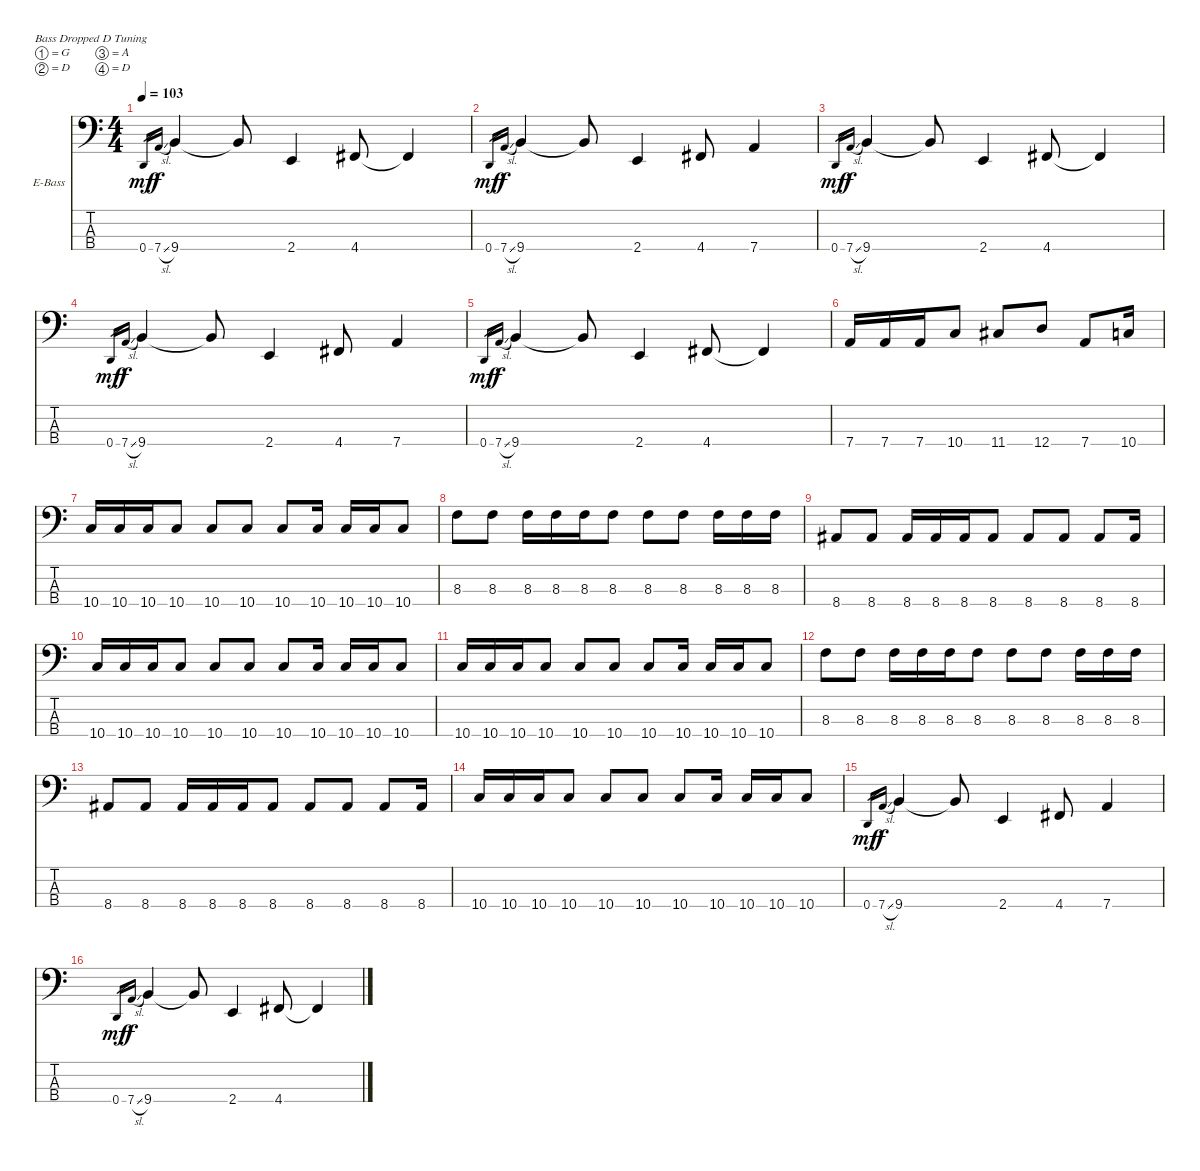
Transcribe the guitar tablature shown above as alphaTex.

\defaultSystemsLayout 4
\bracketExtendMode nobrackets
\firstSystemTrackNameOrientation horizontal
\otherSystemsTrackNameOrientation horizontal
\track ("Jeff Ament (Drop D)" "E-Bass") {instrument electricbassfinger}
\staff {score tabs}
\tuning (G2 D2 A1 D1)
\ts (4 4)
\tempo 103
\clef f4
\ks c
0.4.16{gr dy mf} 7.4{sl}.16{gr dy f} 9.4.4 9.4{t}.8 2.4.4 4.4.8 4.4{t}.4 |
0.4.16{gr dy mf} 7.4{sl}.16{gr dy f} 9.4.4 9.4{t}.8 2.4.4 4.4.8 7.4.4 |
0.4.16{gr dy mf} 7.4{sl}.16{gr dy f} 9.4.4 9.4{t}.8 2.4.4 4.4.8 4.4{t}.4 |
0.4.16{gr dy mf} 7.4{sl}.16{gr dy f} 9.4.4 9.4{t}.8 2.4.4 4.4.8 7.4.4 |
0.4.16{gr dy mf} 7.4{sl}.16{gr dy f} 9.4.4 9.4{t}.8 2.4.4 4.4.8 4.4{t}.4 |
7.4.16 7.4.16 7.4.16 10.4.8 11.4.8 12.4.8 7.4.8 10.4.16 |
10.4.16 10.4.16 10.4.16 10.4.8 10.4.8 10.4.8 10.4.8 10.4.16 10.4.16 10.4.16 10.4.8 |
8.3.8 8.3.8 8.3.16 8.3.16 8.3.16 8.3.8 8.3.8 8.3.8 8.3.16 8.3.16 8.3.16 |
8.4.8 8.4.8 8.4.16 8.4.16 8.4.16 8.4.8 8.4.8 8.4.8 8.4.8 8.4.16 |
10.4.16 10.4.16 10.4.16 10.4.8 10.4.8 10.4.8 10.4.8 10.4.16 10.4.16 10.4.16 10.4.8 |
10.4.16 10.4.16 10.4.16 10.4.8 10.4.8 10.4.8 10.4.8 10.4.16 10.4.16 10.4.16 10.4.8 |
8.3.8 8.3.8 8.3.16 8.3.16 8.3.16 8.3.8 8.3.8 8.3.8 8.3.16 8.3.16 8.3.16 |
8.4.8 8.4.8 8.4.16 8.4.16 8.4.16 8.4.8 8.4.8 8.4.8 8.4.8 8.4.16 |
10.4.16 10.4.16 10.4.16 10.4.8 10.4.8 10.4.8 10.4.8 10.4.16 10.4.16 10.4.16 10.4.8 |
0.4.16{gr dy mf} 7.4{sl}.16{gr dy f} 9.4.4 9.4{t}.8 2.4.4 4.4.8 7.4.4 |
0.4.16{gr dy mf} 7.4{sl}.16{gr dy f} 9.4.4 9.4{t}.8 2.4.4 4.4.8 4.4{t}.4
